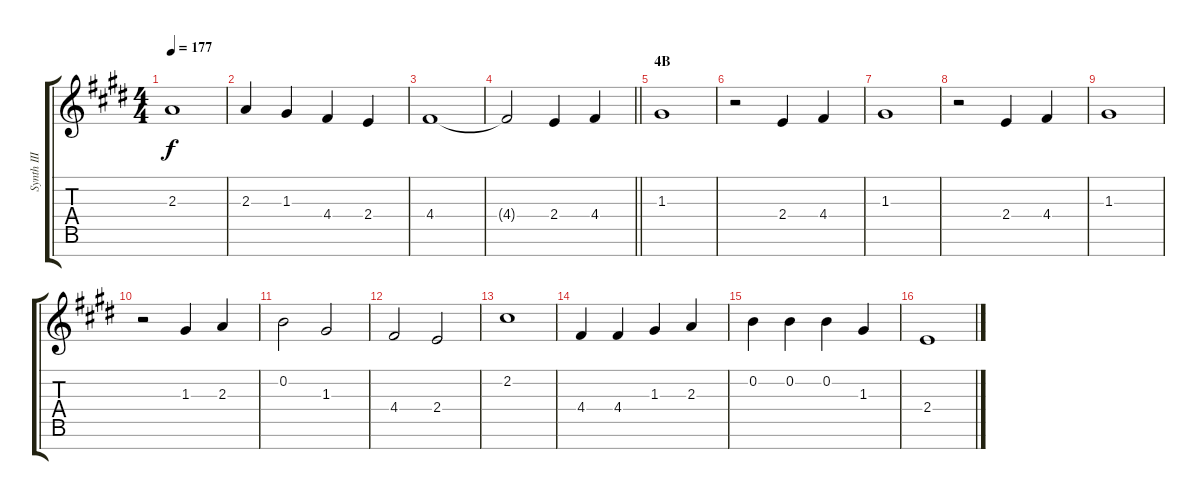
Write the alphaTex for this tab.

\track ("Synth III" "Synth III") {instrument fx5brightness}
\staff {score tabs}
\tuning (E5 B4 G4 D4 A3 E3 B2) {hide}
\ts (4 4)
\tempo 177
\clef g2
\ks e
2.3.1{dy f} |
2.3.4 1.3.4 4.4.4 2.4.4 |
4.4.1 |
\barLineRight lightlight
4.4{t}.2 2.4.4 4.4.4 |
\section ("" "4B")
1.3.1 |
r.2 2.4.4 4.4.4 |
1.3.1 |
r.2 2.4.4 4.4.4 |
1.3.1 |
r.2 1.3.4 2.3.4 |
0.2.2 1.3.2 |
4.4.2 2.4.2 |
2.2.1 |
4.4.4 4.4.4 1.3.4 2.3.4 |
0.2.4 0.2.4 0.2.4 1.3.4 |
2.4.1
